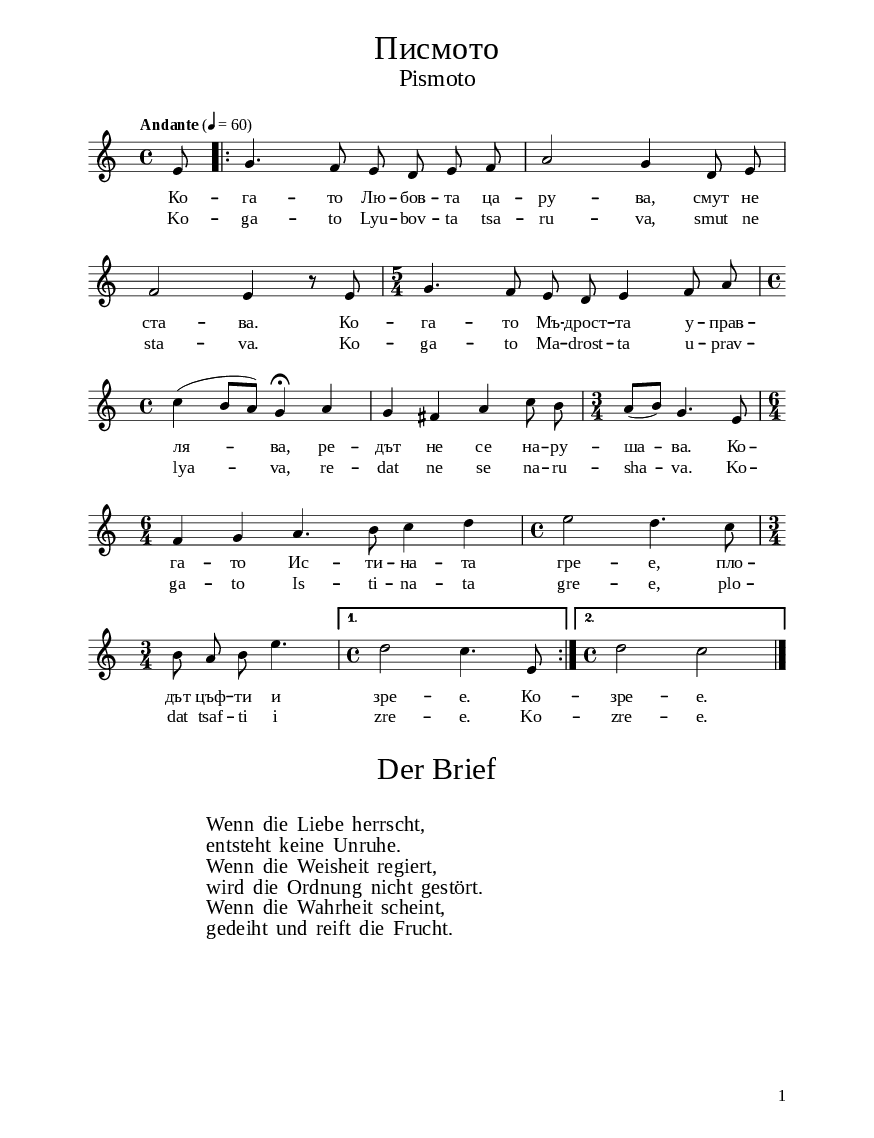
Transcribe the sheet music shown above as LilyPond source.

\version "2.24.0"

% include paper part and global functions
\include "include/globals.ily"

\bookpart {
  \label #'ref175
  \tocItem \markup "Писмото – Pismoto "
  \include "include/bookpart-paper.ily"
  \score {
    \include "include/score-layout.ily"

    \new Voice \absolute {
      \clef treble
      \key c \major
      \time 4/4
      \tempoFunc "Andante" 4 "60"
      \autoBeamOff
      \partial 8
      e'8 \repeat volta 2 {
        | % 2
        g'4.  f'8  e'8  d'8  e'8
        f'8 | % 3
        a'2  g'4  d'8  e'8 \break| % 4
        f'2  e'4 r8  e'8  | % 5
        \time 5/4  | % 5
        g'4.  f'8  e'8  d'8  e'4
        f'8  a'8 | % 6
        \time 4/4  \break| % 6
        c''4 (  b'8 [  a'8 ])   g'4
        ^\fermata  a'4  | % 7
        g'4  fis'4  a'4  c''8
        b'8 | % 8
        \time 3/4  | % 8
        a'8 ( [  b'8 ])  g'4.  e'8  \break| % 9
        \time 6/4  | % 9
        f'4  g'4  a'4.  b'8  c''4
        d''4 |
        \time 4/4  |
        e''2  d''4.  c''8 \break | % 11
        \time 3/4  | % 11
        b'8  a'8  b'8  e''4. |
      }

      \alternative {
        {
          % 12
          \time 4/4  % 12
          d''2  c''4.  e'8 |
        }
        {
          \time 4/4 d''2  c''2 | \bar "|."
        }
      }
    }

    \addlyrics {
      Ко -- га -- то Лю -- бов -- та ца --
      ру -- ва, смут не ста -- ва. Ко --
      га -- то Мъ -- дрост -- та у -- прав
      -- ля -- ва, ре -- дът не се
      на -- ру -- ша -- ва. Ко -- га --
      то Ис -- ти -- на -- та гре -- е,
      пло -- дът цъф -- ти и зре -- е.
      Ко -- зре -- е.}
      \addlyrics {
        Ko -- ga -- to Lyu -- bov -- ta tsa --
        ru -- va, smut ne sta -- va. Ko --
        ga -- to Ma -- drost -- ta u -- prav
        -- lya -- va, re -- dat ne se
        na -- ru -- sha -- va. Ko -- ga --
        to Is -- ti -- na -- ta gre -- e,
        plo -- dat tsaf -- ti i zre -- e.
        Ko -- zre -- e.}

        \header {
          title = \titleFunc "Писмото" "Pismoto"
        }

        \midi{}

      } % score

      

      % include foreign translation(s) of the song
      \version "2.20.0"

\markup \fill-line { \fontsize #6 "Der Brief" }
\markup \null
\markup \null
\markup \fontsize #+2.5 {
  \hspace #10
  \override #'(baseline-skip . 2)

  \column {
    \line { " " }

 \line { " "Wenn die Liebe herrscht, }

 \line { " "entsteht keine Unruhe. }

 \line { " "Wenn die Weisheit regiert, }

 \line { " "wird die Ordnung nicht gestört.}

 \line { " "Wenn die Wahrheit scheint, }

 \line { " "gedeiht und reift die Frucht. }

  }
}


    } % bookpart

    % Più mosso
    %
